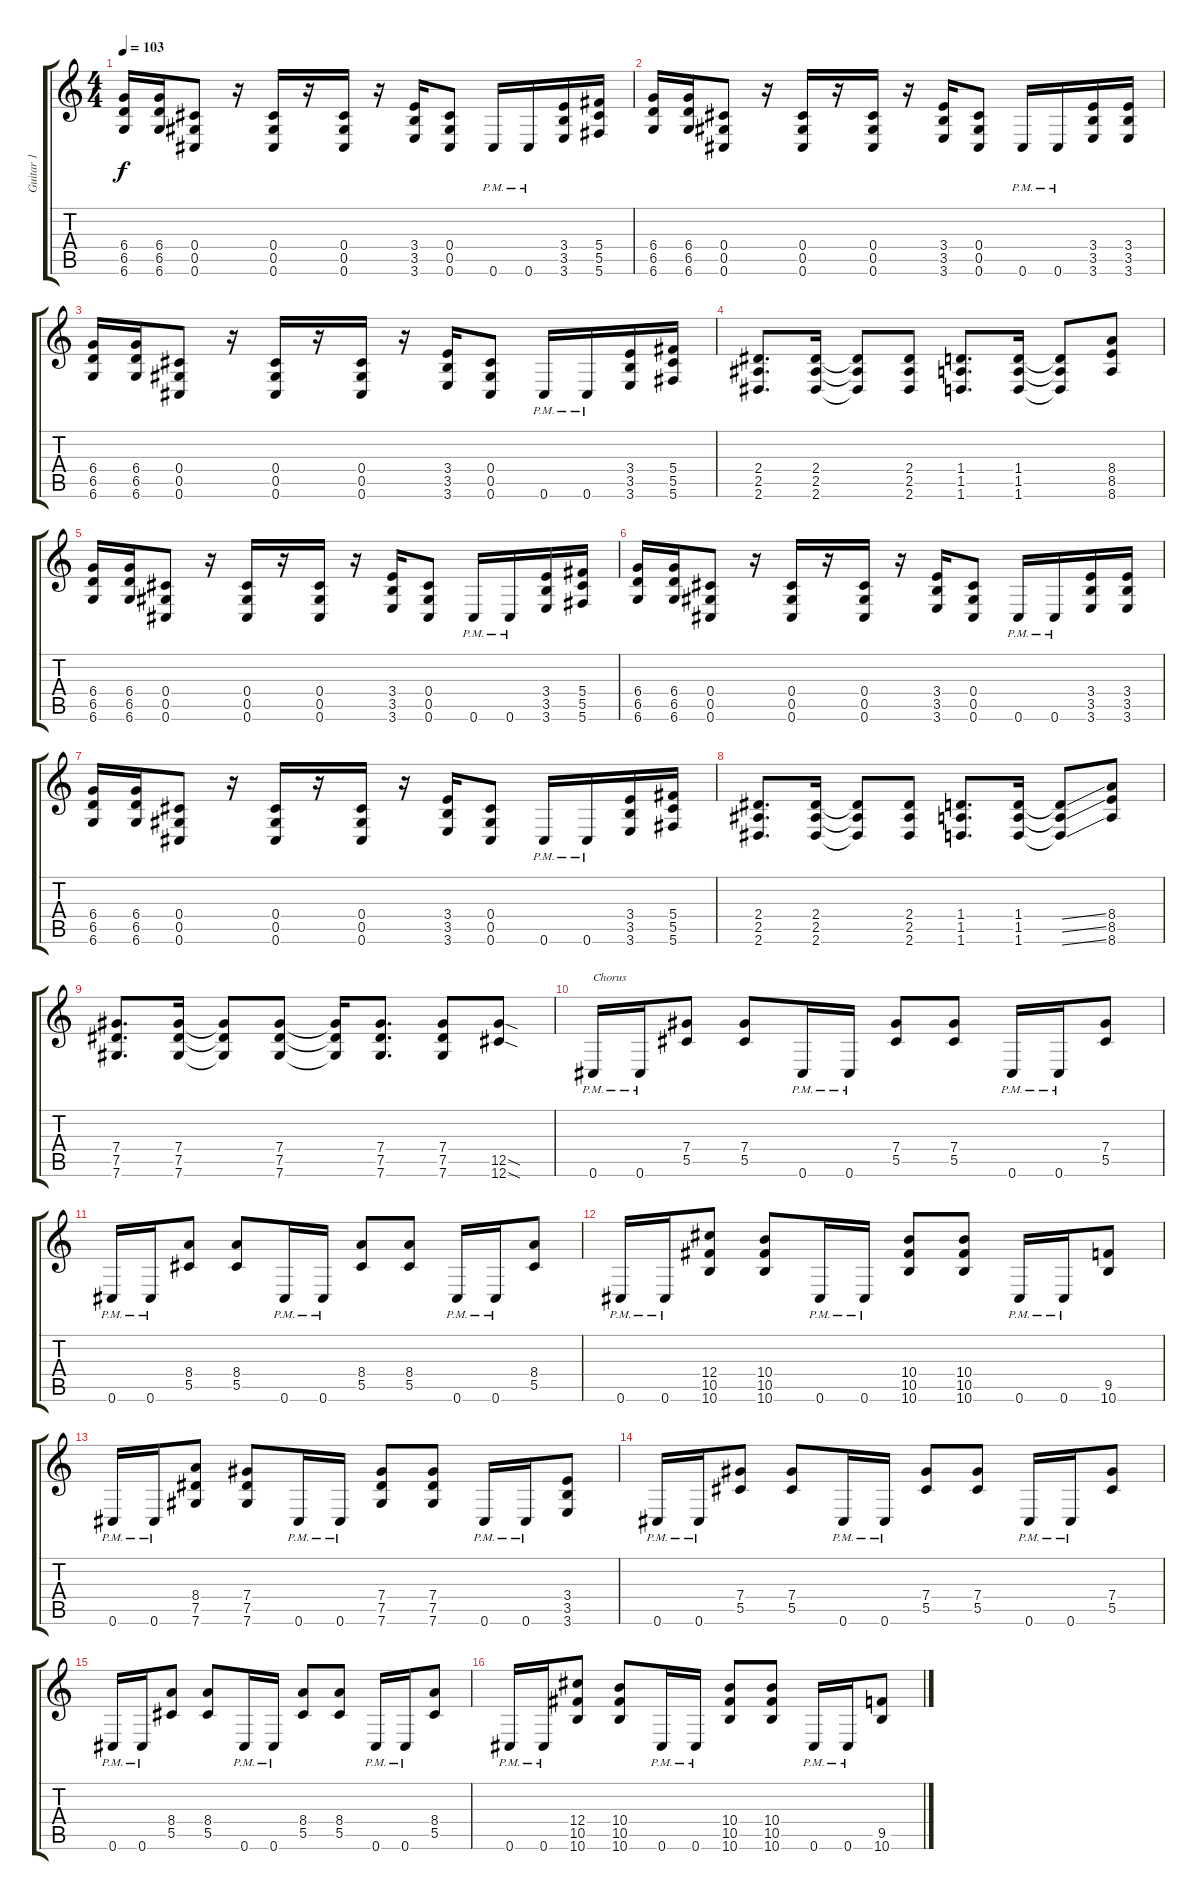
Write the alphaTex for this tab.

\track ("Guitar 1" "Guitar 1") {instrument distortionguitar}
\staff {score tabs}
\tuning (Eb4 Bb3 Gb3 Db3 Ab2 Db2) {hide}
\ts (4 4)
\tempo 103
\clef g2
\ks c
(6.4 6.5 6.6).16{dy f} (6.4 6.5 6.6).16 (0.4 0.5 0.6).8 r.16 (0.4 0.5 0.6).16 r.16 (0.4 0.5 0.6).16 r.16 (3.4 3.5 3.6).16 (0.4 0.5 0.6).8 0.6{pm}.16 0.6{pm}.16 (3.4 3.5 3.6).16 (5.4 5.5 5.6).16 |
(6.4 6.5 6.6).16 (6.4 6.5 6.6).16 (0.4 0.5 0.6).8 r.16 (0.4 0.5 0.6).16 r.16 (0.4 0.5 0.6).16 r.16 (3.4 3.5 3.6).16 (0.4 0.5 0.6).8 0.6{pm}.16 0.6{pm}.16 (3.4 3.5 3.6).16 (3.4 3.5 3.6).16 |
(6.4 6.5 6.6).16 (6.4 6.5 6.6).16 (0.4 0.5 0.6).8 r.16 (0.4 0.5 0.6).16 r.16 (0.4 0.5 0.6).16 r.16 (3.4 3.5 3.6).16 (0.4 0.5 0.6).8 0.6{pm}.16 0.6{pm}.16 (3.4 3.5 3.6).16 (5.4 5.5 5.6).16 |
(2.4 2.5 2.6).8{d} (2.4 2.5 2.6).16 (2.4{t} 2.5{t} 2.6{t}).8 (2.4 2.5 2.6).8 (1.4 1.5 1.6).8{d} (1.4 1.5 1.6).16 (1.4{t} 1.5{t} 1.6{t}).8 (8.4 8.5 8.6).8 |
(6.4 6.5 6.6).16 (6.4 6.5 6.6).16 (0.4 0.5 0.6).8 r.16 (0.4 0.5 0.6).16 r.16 (0.4 0.5 0.6).16 r.16 (3.4 3.5 3.6).16 (0.4 0.5 0.6).8 0.6{pm}.16 0.6{pm}.16 (3.4 3.5 3.6).16 (5.4 5.5 5.6).16 |
(6.4 6.5 6.6).16 (6.4 6.5 6.6).16 (0.4 0.5 0.6).8 r.16 (0.4 0.5 0.6).16 r.16 (0.4 0.5 0.6).16 r.16 (3.4 3.5 3.6).16 (0.4 0.5 0.6).8 0.6{pm}.16 0.6{pm}.16 (3.4 3.5 3.6).16 (3.4 3.5 3.6).16 |
(6.4 6.5 6.6).16 (6.4 6.5 6.6).16 (0.4 0.5 0.6).8 r.16 (0.4 0.5 0.6).16 r.16 (0.4 0.5 0.6).16 r.16 (3.4 3.5 3.6).16 (0.4 0.5 0.6).8 0.6{pm}.16 0.6{pm}.16 (3.4 3.5 3.6).16 (5.4 5.5 5.6).16 |
(2.4 2.5 2.6).8{d} (2.4 2.5 2.6).16 (2.4{t} 2.5{t} 2.6{t}).8 (2.4 2.5 2.6).8 (1.4 1.5 1.6).8{d} (1.4 1.5 1.6).16 (1.4{ss t} 1.5{ss t} 1.6{ss t}).8 (8.4 8.5 8.6).8 |
(7.4 7.5 7.6).8{d} (7.4 7.5 7.6).16 (7.4{t} 7.5{t} 7.6{t}).8 (7.4 7.5 7.6).8 (7.4{t} 7.5{t} 7.6{t}).16 (7.4 7.5 7.6).8{d} (7.4 7.5 7.6).8 (12.5{sod} 12.6{sod}).8 |
0.6{pm}.16{txt "Chorus"} 0.6{pm}.16 (7.4 5.5).8 (7.4 5.5).8 0.6{pm}.16 0.6{pm}.16 (7.4 5.5).8 (7.4 5.5).8 0.6{pm}.16 0.6{pm}.16 (7.4 5.5).8 |
0.6{pm}.16 0.6{pm}.16 (8.4 5.5).8 (8.4 5.5).8 0.6{pm}.16 0.6{pm}.16 (8.4 5.5).8 (8.4 5.5).8 0.6{pm}.16 0.6{pm}.16 (8.4 5.5).8 |
0.6{pm}.16 0.6{pm}.16 (12.4 10.5 10.6).8 (10.4 10.5 10.6).8 0.6{pm}.16 0.6{pm}.16 (10.4 10.5 10.6).8 (10.4 10.5 10.6).8 0.6{pm}.16 0.6{pm}.16 (9.5 10.6).8 |
0.6{pm}.16 0.6{pm}.16 (8.4 7.5 7.6).8 (7.4 7.5 7.6).8 0.6{pm}.16 0.6{pm}.16 (7.4 7.5 7.6).8 (7.4 7.5 7.6).8 0.6{pm}.16 0.6{pm}.16 (3.4 3.5 3.6).8 |
0.6{pm}.16 0.6{pm}.16 (7.4 5.5).8 (7.4 5.5).8 0.6{pm}.16 0.6{pm}.16 (7.4 5.5).8 (7.4 5.5).8 0.6{pm}.16 0.6{pm}.16 (7.4 5.5).8 |
0.6{pm}.16 0.6{pm}.16 (8.4 5.5).8 (8.4 5.5).8 0.6{pm}.16 0.6{pm}.16 (8.4 5.5).8 (8.4 5.5).8 0.6{pm}.16 0.6{pm}.16 (8.4 5.5).8 |
0.6{pm}.16 0.6{pm}.16 (12.4 10.5 10.6).8 (10.4 10.5 10.6).8 0.6{pm}.16 0.6{pm}.16 (10.4 10.5 10.6).8 (10.4 10.5 10.6).8 0.6{pm}.16 0.6{pm}.16 (9.5 10.6).8
